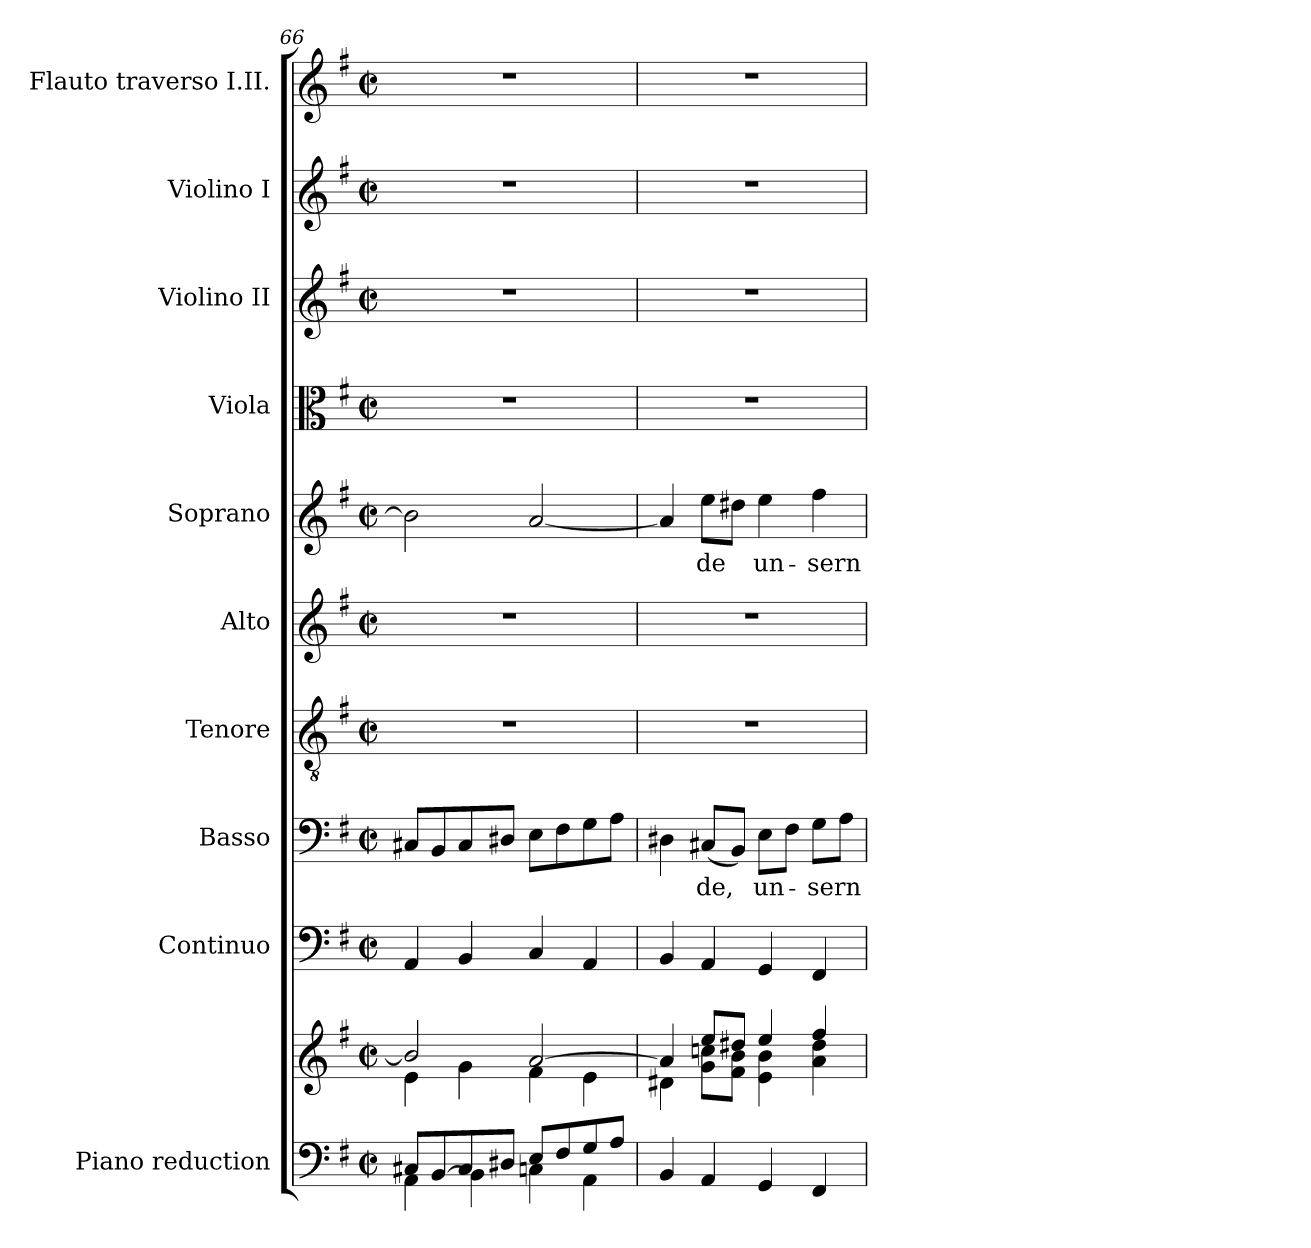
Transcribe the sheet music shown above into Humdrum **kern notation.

**kern	**kern	**kern	**kern	**text	**kern	**kern	**kern	**text	**kern	**kern	**kern	**kern
*part10	*part10	*part9	*part8	*part8	*part7	*part6	*part5	*part5	*part4	*part3	*part2	*part1
*staff11	*staff10	*staff9	*staff8	*staff8	*staff7	*staff6	*staff5	*staff5	*staff4	*staff3	*staff2	*staff1
*I"Piano reduction	*	*I"Continuo	*I"Basso	*	*I"Tenore	*I"Alto	*I"Soprano	*	*I"Viola	*I"Violino II	*I"Violino I	*I"Flauto traverso I.II.
*I'Pno	*	*	*	*	*	*	*	*	*I'Vla	*I'Vln	*I'Vln	*I'Fl
*clefF4	*clefG2	*clefF4	*clefF4	*	*clefGv2	*clefG2	*clefG2	*	*clefC3	*clefG2	*clefG2	*clefG2
*k[f#]	*k[f#]	*k[f#]	*k[f#]	*	*k[f#]	*k[f#]	*k[f#]	*	*k[f#]	*k[f#]	*k[f#]	*k[f#]
*M2/2	*M2/2	*M2/2	*M2/2	*	*M2/2	*M2/2	*M2/2	*	*M2/2	*M2/2	*M2/2	*M2/2
*met(c|)	*met(c|)	*met(c|)	*met(c|)	*	*met(c|)	*met(c|)	*met(c|)	*	*met(c|)	*met(c|)	*met(c|)	*met(c|)
=66	=66	=66	=66	=66	=66	=66	=66	=66	=66	=66	=66	=66
*^	*^	*	*	*	*	*	*	*	*	*	*	*
8C#X/L	4AA\	2b/]	4e\	4AA/	8C#X/L	.	1r	1r	2b\]	.	1r	1r	1r	1r
[8BB/	.	.	.	.	8BB/	.	.	.	.	.	.	.	.	.
8C#/	4BB\]	.	4g\	4BB/	8C#/	.	.	.	.	.	.	.	.	.
8D#X/J	.	.	.	.	8D#X/J	.	.	.	.	.	.	.	.	.
8E/L	4Cn\	[2a/	4f#\	4C/	8E\L	.	.	.	[2a/	.	.	.	.	.
8F#/	.	.	.	.	8F#\	.	.	.	.	.	.	.	.	.
8G/	4AA\	.	4e\	4AA/	8G\	.	.	.	.	.	.	.	.	.
8A/J	.	.	.	.	8A\J	.	.	.	.	.	.	.	.	.
*v	*v	*	*	*	*	*	*	*	*	*	*	*	*	*
=67	=67	=67	=67	=67	=67	=67	=67	=67	=67	=67	=67	=67	=67
4BB/	4a/]	4d#X\	4BB/	4D#X\	.	1r	1r	4a/]	.	1r	1r	1r	1r
!	!	!	!	!	!LO:LY:b	!	!	!	!LO:LY:b	!	!	!	!
4AA/	8ee/L	8g\ 8ccn\L	4AA/	(<8C#X/L	-de,	.	.	8ee\L	-de	.	.	.	.
.	8dd#X/J	8f#\ 8b\J	.	8BB/J)	.	.	.	8dd#X\J	.	.	.	.	.
!	!	!	!	!	!LO:LY:b	!	!	!	!LO:LY:b	!	!	!	!
4GG/	4ee/	4e\ 4b\	4GG/	8E\L	un-	.	.	4ee\	un-	.	.	.	.
.	.	.	.	8F#\J	.	.	.	.	.	.	.	.	.
!	!	!	!	!	!LO:LY:b	!	!	!	!LO:LY:b	!	!	!	!
4FF#/	4ff#/	4a\ 4dd#\	4FF#/	8G\L	-sern	.	.	4ff#\	-sern	.	.	.	.
.	.	.	.	8A\J	.	.	.	.	.	.	.	.	.
*	*v	*v	*	*	*	*	*	*	*	*	*	*	*
=	=	=	=	=	=	=	=	=	=	=	=	=
*-	*-	*-	*-	*-	*-	*-	*-	*-	*-	*-	*-	*-
